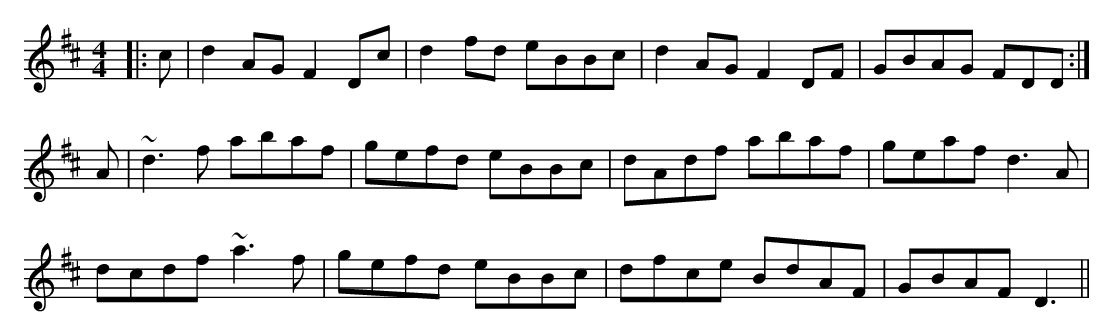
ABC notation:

X:1
M:4/4
K:D
|:c|d2AG F2Dc|d2fd eBBc|d2AG F2DF|GBAG FDD:|
A|~d3f abaf|gefd eBBc|dAdf abaf|geaf d3A|
dcdf ~a3f|gefd eBBc|dfce BdAF|GBAF D3||
